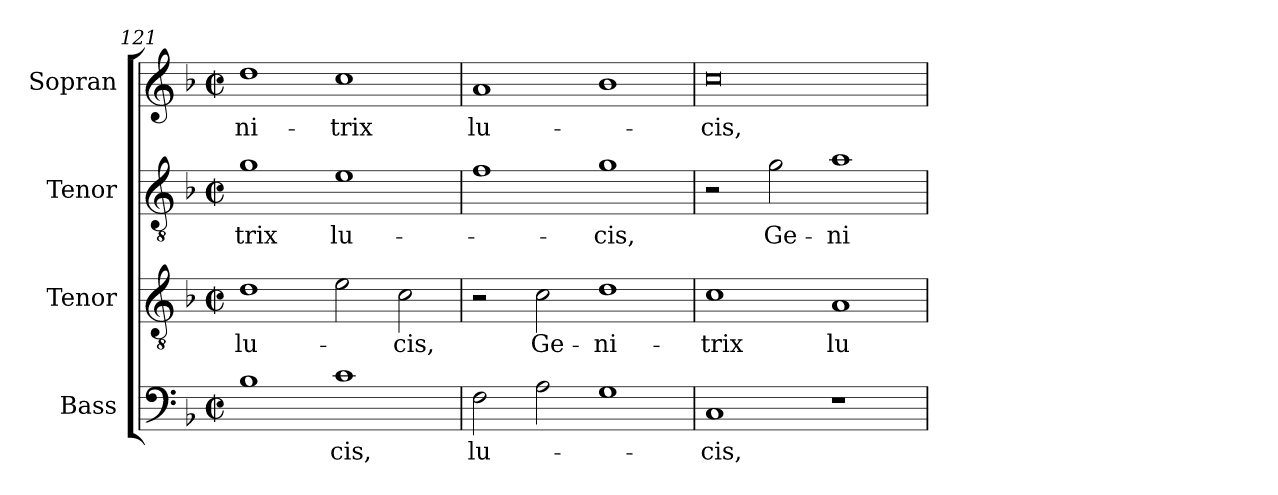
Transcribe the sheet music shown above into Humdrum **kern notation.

**kern	**text	**kern	**text	**kern	**text	**kern	**text
*part4	*part4	*part3	*part3	*part2	*part2	*part1	*part1
*staff4	*staff4	*staff3	*staff3	*staff2	*staff2	*staff1	*staff1
*I"Bass	*	*I"Tenor	*	*I"Tenor	*	*I"Sopran	*
*	*	*I'Tenor	*	*	*	*	*
!!LO:LB:g=z
*clefF4	*	*clefGv2	*	*clefGv2	*	*clefG2	*
*	*	*ITrd7c12	*	*ITrd7c12	*	*	*
*k[b-]	*	*k[b-]	*	*k[b-]	*	*k[b-]	*
*F:	*	*F:	*	*F:	*	*F:	*
*M2/2	*	*M2/2	*	*M2/2	*	*M2/2	*
*met(c|)	*	*met(c|)	*	*met(c|)	*	*met(c|)	*
=121	=121	=121	=121	=121	=121	=121	=121
!	!	!	!LO:LY:b:color=#000000	!	!	!	!
!	!	!	!	!	!LO:LY:b:color=#000000	!	!
!	!	!	!	!	!	!	!LO:LY:b:color=#000000
1B-i	.	1Di	lu-	1Gi	-trix	1ddi	-ni-
!	!LO:LY:b:color=#000000	!	!	!	!	!	!
!	!	!	!	!	!LO:LY:b:color=#000000	!	!
!	!	!	!	!	!	!	!LO:LY:b:color=#000000
1ci	-cis,	2Ei\	.	1Ei	lu-	1cci	-trix
!	!	!	!LO:LY:b:color=#000000	!	!	!	!
.	.	2Ci\	-cis,	.	.	.	.
=122	=122	=122	=122	=122	=122	=122	=122
!	!LO:LY:b:color=#000000	!	!	!	!	!	!
!	!	!	!	!	!	!	!LO:LY:b:color=#000000
2Fi\	lu-	2r	.	1Fi	.	1ai	lu-
!	!	!	!LO:LY:b:color=#000000	!	!	!	!
2Ai\	.	2Ci\	Ge-	.	.	.	.
!	!	!	!LO:LY:b:color=#000000	!	!	!	!
!	!	!	!	!	!LO:LY:b:color=#000000	!	!
1Gi	.	1Di	-ni-	1Gi	-cis,	1b-i	.
=123	=123	=123	=123	=123	=123	=123	=123
!	!LO:LY:b:color=#000000	!	!	!	!	!	!
!	!	!	!LO:LY:b:color=#000000	!	!	!	!
!	!	!	!	!	!	!	!LO:LY:b:color=#000000
1Ci	-cis,	1Ci	-trix	2r	.	0cci	-cis,
!	!	!	!	!	!LO:LY:b:color=#000000	!	!
.	.	.	.	2Gi\	Ge-	.	.
!	!	!	!LO:LY:b:color=#000000	!	!	!	!
!	!	!	!	!	!LO:LY:b:color=#000000	!	!
1r	.	1AAi	lu-	1Ai	-ni-	.	.
=	=	=	=	=	=	=	=
*-	*-	*-	*-	*-	*-	*-	*-
